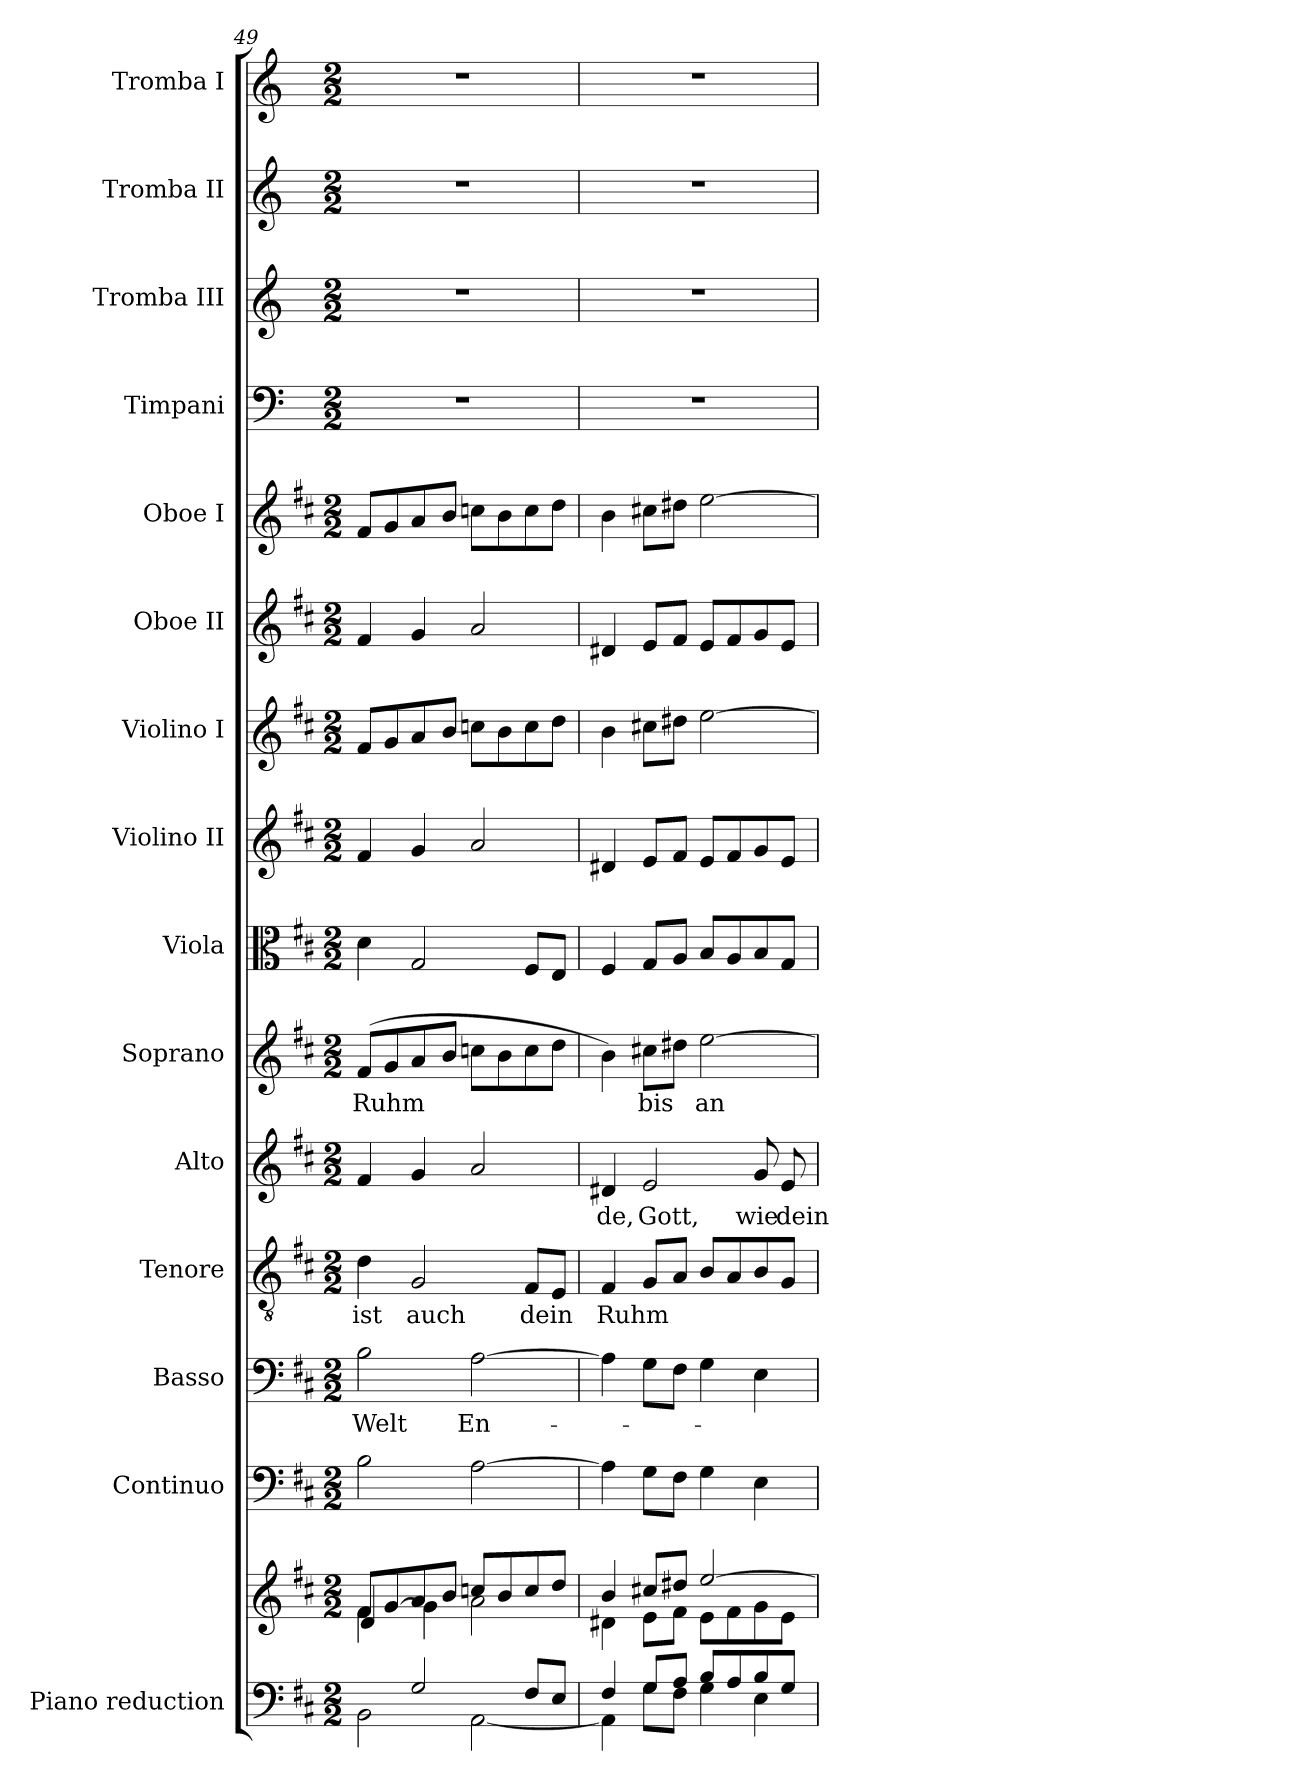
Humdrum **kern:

**kern	**kern	**kern	**kern	**text	**kern	**text	**kern	**text	**kern	**text	**kern	**kern	**kern	**kern	**kern	**kern	**kern	**kern	**kern
*part15	*part15	*part14	*part13	*part13	*part12	*part12	*part11	*part11	*part10	*part10	*part9	*part8	*part7	*part6	*part5	*part4	*part3	*part2	*part1
*staff16	*staff15	*staff14	*staff13	*staff13	*staff12	*staff12	*staff11	*staff11	*staff10	*staff10	*staff9	*staff8	*staff7	*staff6	*staff5	*staff4	*staff3	*staff2	*staff1
*I"Piano reduction	*	*I"Continuo	*I"Basso	*	*I"Tenore	*	*I"Alto	*	*I"Soprano	*	*I"Viola	*I"Violino II	*I"Violino I	*I"Oboe II	*I"Oboe I	*I"Timpani	*I"Tromba III	*I"Tromba II	*I"Tromba I
*I'Pno	*	*	*	*	*	*	*	*	*	*	*I'Vla	*I'Vln	*I'Vln	*I'Ob	*I'Ob	*I'Timp	*	*	*
!!LO:PB:g=z
*clefF4	*clefG2	*clefF4	*clefF4	*	*clefGv2	*	*clefG2	*	*clefG2	*	*clefC3	*clefG2	*clefG2	*clefG2	*clefG2	*clefF4	*clefG2	*clefG2	*clefG2
*	*	*	*	*	*	*	*	*	*	*	*	*	*	*	*	*	*ITrd-1c-2	*ITrd-1c-2	*ITrd-1c-2
*k[f#c#]	*k[f#c#]	*k[f#c#]	*k[f#c#]	*	*k[f#c#]	*	*k[f#c#]	*	*k[f#c#]	*	*k[f#c#]	*k[f#c#]	*k[f#c#]	*k[f#c#]	*k[f#c#]	*k[]	*k[f#c#]	*k[f#c#]	*k[f#c#]
*M2/2	*M2/2	*M2/2	*M2/2	*	*M2/2	*	*M2/2	*	*M2/2	*	*M2/2	*M2/2	*M2/2	*M2/2	*M2/2	*M2/2	*M2/2	*M2/2	*M2/2
=49	=49	=49	=49	=49	=49	=49	=49	=49	=49	=49	=49	=49	=49	=49	=49	=49	=49	=49	=49
*^	*^	*	*	*	*	*	*	*	*	*	*	*	*	*	*	*	*	*	*
*	*	*	*^	*	*	*	*	*	*	*	*	*	*	*	*	*	*	*	*	*	*
!	!	!	!	!	!	!	!LO:LY:b	!	!LO:LY:b	!	!	!	!LO:LY:b	!	!	!	!	!	!	!	!	!
4ryy	2BB\	8f#/L	4f#\	4d/	2B\	2B\	Welt	4d\	ist	4f#/	.	(8f#/L	Ruhm	4d\	4f#/	8f#/L	4f#/	8f#/L	1r	1r	1r	1r
.	.	[<8g/	.	.	.	.	.	.	.	.	.	8g/	.	.	.	8g/	.	8g/	.	.	.	.
!	!	!	!	!	!	!	!	!	!LO:LY:b	!	!	!	!	!	!	!	!	!	!	!	!	!
2G/	.	8a/	4g\]	2.ryy	.	.	.	2G/	auch	4g/	.	8a/	.	2G/	4g/	8a/	4g/	8a/	.	.	.	.
.	.	8b/J	.	.	.	.	.	.	.	.	.	8b/J	.	.	.	8b/J	.	8b/J	.	.	.	.
!	!	!	!	!	!	!	!LO:LY:b	!	!	!	!	!	!	!	!	!	!	!	!	!	!	!
.	[2AA\	8ccn/L	2a\	.	[2A\	[2A\	En-	.	.	2a/	.	8ccn\L	.	.	2a/	8ccn\L	2a/	8ccn\L	.	.	.	.
.	.	8b/	.	.	.	.	.	.	.	.	.	8b\	.	.	.	8b\	.	8b\	.	.	.	.
!	!	!	!	!	!	!	!	!	!LO:LY:b	!	!	!	!	!	!	!	!	!	!	!	!	!
8F#/L	.	8cc/	.	.	.	.	.	8F#/L	dein	.	.	8cc\	.	8F#/L	.	8cc\	.	8cc\	.	.	.	.
8E/J	.	8dd/J	.	.	.	.	.	8E/J	.	.	.	8dd\J	.	8E/J	.	8dd\J	.	8dd\J	.	.	.	.
*	*	*	*v	*v	*	*	*	*	*	*	*	*	*	*	*	*	*	*	*	*	*	*
=50	=50	=50	=50	=50	=50	=50	=50	=50	=50	=50	=50	=50	=50	=50	=50	=50	=50	=50	=50	=50	=50
!	!	!	!	!	!	!	!	!LO:LY:b	!	!LO:LY:b	!	!	!	!	!	!	!	!	!	!	!
4F#/	4AA\]	4b/	4d#X\	4A\]	4A\]	.	4F#/	Ruhm	4d#X/	-de,	4b\)	.	4F#/	4d#X/	4b\	4d#X/	4b\	1r	1r	1r	1r
!	!	!	!	!	!	!	!	!	!	!LO:LY:b	!	!LO:LY:b	!	!	!	!	!	!	!	!	!
8G/L	8G\L	8cc#X/L	8e\L	8G\L	8G\L	.	8G/L	.	2e/	Gott,	8cc#X\L	bis	8G/L	8e/L	8cc#X\L	8e/L	8cc#X\L	.	.	.	.
8A/J	8F#\J	8dd#X/J	8f#\J	8F#\J	8F#\J	.	8A/J	.	.	.	8dd#X\J	.	8A/J	8f#/J	8dd#X\J	8f#/J	8dd#X\J	.	.	.	.
!	!	!	!	!	!	!	!	!	!	!	!	!LO:LY:b	!	!	!	!	!	!	!	!	!
8B/L	4G\	[2ee/	8e\L	4G\	4G\	.	8B/L	.	.	.	[2ee\	an	8B/L	8e/L	[2ee\	8e/L	[2ee\	.	.	.	.
8A/	.	.	8f#\	.	.	.	8A/	.	.	.	.	.	8A/	8f#/	.	8f#/	.	.	.	.	.
!	!	!	!	!	!	!	!	!	!	!LO:LY:b	!	!	!	!	!	!	!	!	!	!	!
8B/	4E\	.	8g\	4E\	4E\	.	8B/	.	8g/	wie	.	.	8B/	8g/	.	8g/	.	.	.	.	.
!	!	!	!	!	!	!	!	!	!	!LO:LY:b	!	!	!	!	!	!	!	!	!	!	!
8G/J	.	.	8e\J	.	.	.	8G/J	.	8e/	dein	.	.	8G/J	8e/J	.	8e/J	.	.	.	.	.
*v	*v	*	*	*	*	*	*	*	*	*	*	*	*	*	*	*	*	*	*	*	*
*	*v	*v	*	*	*	*	*	*	*	*	*	*	*	*	*	*	*	*	*	*
=	=	=	=	=	=	=	=	=	=	=	=	=	=	=	=	=	=	=	=
*-	*-	*-	*-	*-	*-	*-	*-	*-	*-	*-	*-	*-	*-	*-	*-	*-	*-	*-	*-
